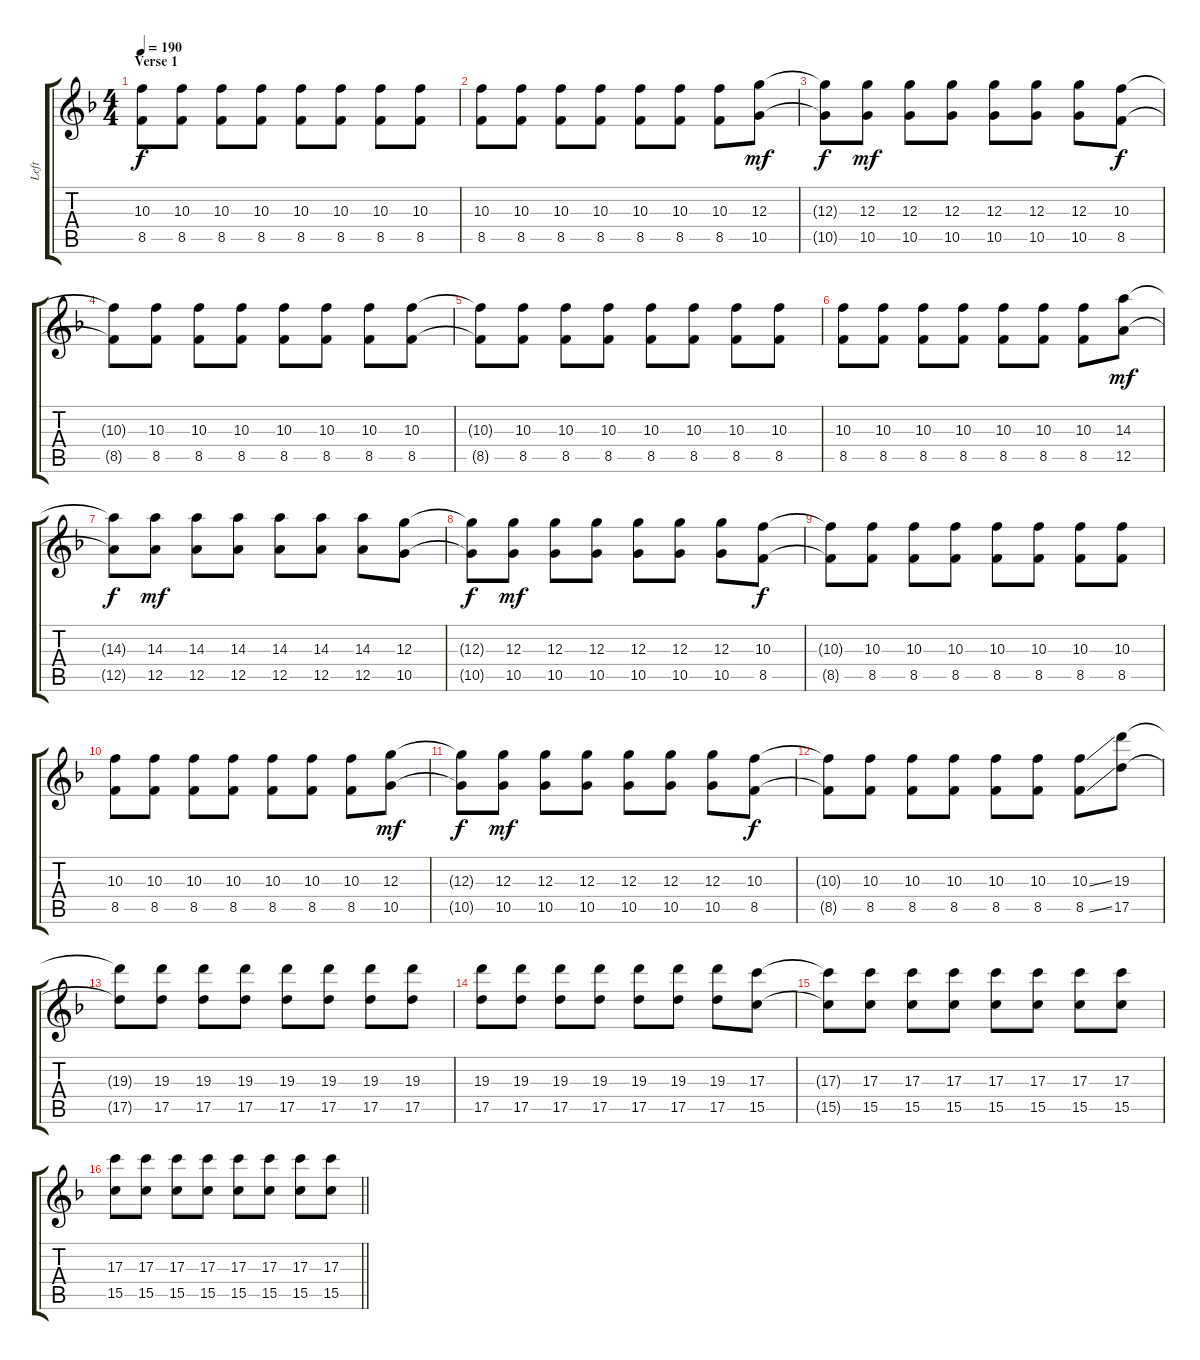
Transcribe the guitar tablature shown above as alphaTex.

\track ("Left" "Left") {instrument overdrivenguitar}
\staff {score tabs}
\tuning (E4 B3 G3 D3 A2 D2) {hide}
\ts (4 4)
\section ("" "Verse 1")
\tempo 190
\clef g2
\ks dminor
(10.3{t} 8.5{t}).8{dy f} (10.3 8.5).8 (10.3 8.5).8 (10.3 8.5).8 (10.3 8.5).8 (10.3 8.5).8 (10.3 8.5).8 (10.3 8.5).8 |
(10.3 8.5).8 (10.3 8.5).8 (10.3 8.5).8 (10.3 8.5).8 (10.3 8.5).8 (10.3 8.5).8 (10.3 8.5).8 (12.3 10.5).8{dy mf} |
(12.3{t} 10.5{t}).8{dy f} (12.3 10.5).8{dy mf} (12.3 10.5).8 (12.3 10.5).8 (12.3 10.5).8 (12.3 10.5).8 (12.3 10.5).8 (10.3 8.5).8{dy f} |
(10.3{t} 8.5{t}).8 (10.3 8.5).8 (10.3 8.5).8 (10.3 8.5).8 (10.3 8.5).8 (10.3 8.5).8 (10.3 8.5).8 (10.3 8.5).8 |
(10.3{t} 8.5{t}).8 (10.3 8.5).8 (10.3 8.5).8 (10.3 8.5).8 (10.3 8.5).8 (10.3 8.5).8 (10.3 8.5).8 (10.3 8.5).8 |
(10.3 8.5).8 (10.3 8.5).8 (10.3 8.5).8 (10.3 8.5).8 (10.3 8.5).8 (10.3 8.5).8 (10.3 8.5).8 (14.3 12.5).8{dy mf} |
(14.3{t} 12.5{t}).8{dy f} (14.3 12.5).8{dy mf} (14.3 12.5).8 (14.3 12.5).8 (14.3 12.5).8 (14.3 12.5).8 (14.3 12.5).8 (12.3 10.5).8 |
(12.3{t} 10.5{t}).8{dy f} (12.3 10.5).8{dy mf} (12.3 10.5).8 (12.3 10.5).8 (12.3 10.5).8 (12.3 10.5).8 (12.3 10.5).8 (10.3 8.5).8{dy f} |
(10.3{t} 8.5{t}).8 (10.3 8.5).8 (10.3 8.5).8 (10.3 8.5).8 (10.3 8.5).8 (10.3 8.5).8 (10.3 8.5).8 (10.3 8.5).8 |
(10.3 8.5).8 (10.3 8.5).8 (10.3 8.5).8 (10.3 8.5).8 (10.3 8.5).8 (10.3 8.5).8 (10.3 8.5).8 (12.3 10.5).8{dy mf} |
(12.3{t} 10.5{t}).8{dy f} (12.3 10.5).8{dy mf} (12.3 10.5).8 (12.3 10.5).8 (12.3 10.5).8 (12.3 10.5).8 (12.3 10.5).8 (10.3 8.5).8{dy f} |
(10.3{t} 8.5{t}).8 (10.3 8.5).8 (10.3 8.5).8 (10.3 8.5).8 (10.3 8.5).8 (10.3 8.5).8 (10.3{ss} 8.5{ss}).8 (19.3 17.5).8 |
(19.3{t} 17.5{t}).8 (19.3 17.5).8 (19.3 17.5).8 (19.3 17.5).8 (19.3 17.5).8 (19.3 17.5).8 (19.3 17.5).8 (19.3 17.5).8 |
(19.3 17.5).8 (19.3 17.5).8 (19.3 17.5).8 (19.3 17.5).8 (19.3 17.5).8 (19.3 17.5).8 (19.3 17.5).8 (17.3 15.5).8 |
(17.3{t} 15.5{t}).8 (17.3 15.5).8 (17.3 15.5).8 (17.3 15.5).8 (17.3 15.5).8 (17.3 15.5).8 (17.3 15.5).8 (17.3 15.5).8 |
\barLineRight lightlight
(17.3 15.5).8 (17.3 15.5).8 (17.3 15.5).8 (17.3 15.5).8 (17.3 15.5).8 (17.3 15.5).8 (17.3 15.5).8 (17.3 15.5).8
